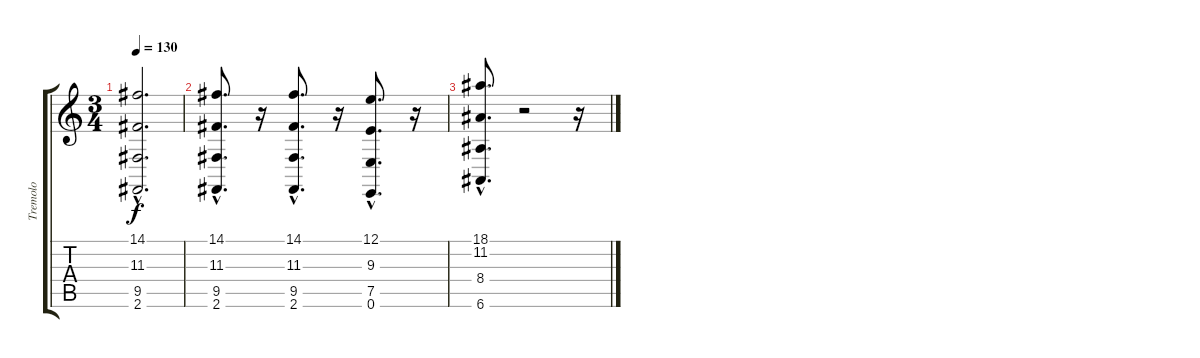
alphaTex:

\track ("Tremolo" "Tremolo") {instrument tremolostrings}
\staff {score tabs}
\tuning (E4 B3 G3 D3 A2 E2) {hide}
\ts (3 4)
\tempo 130
\clef g2
\ks c
(14.1{hac} 11.3{hac} 9.5{hac} 2.6{hac}).2{d dy f} |
(14.1{hac} 11.3{hac} 9.5{hac} 2.6{hac}).8{d} r.16 (14.1{hac} 11.3{hac} 9.5{hac} 2.6{hac}).8{d} r.16 (12.1{hac} 9.3{hac} 7.5{hac} 0.6{hac}).8{d} r.16 |
(18.1 11.2 8.4 6.6{hac}).8{d} r.2 r.16
